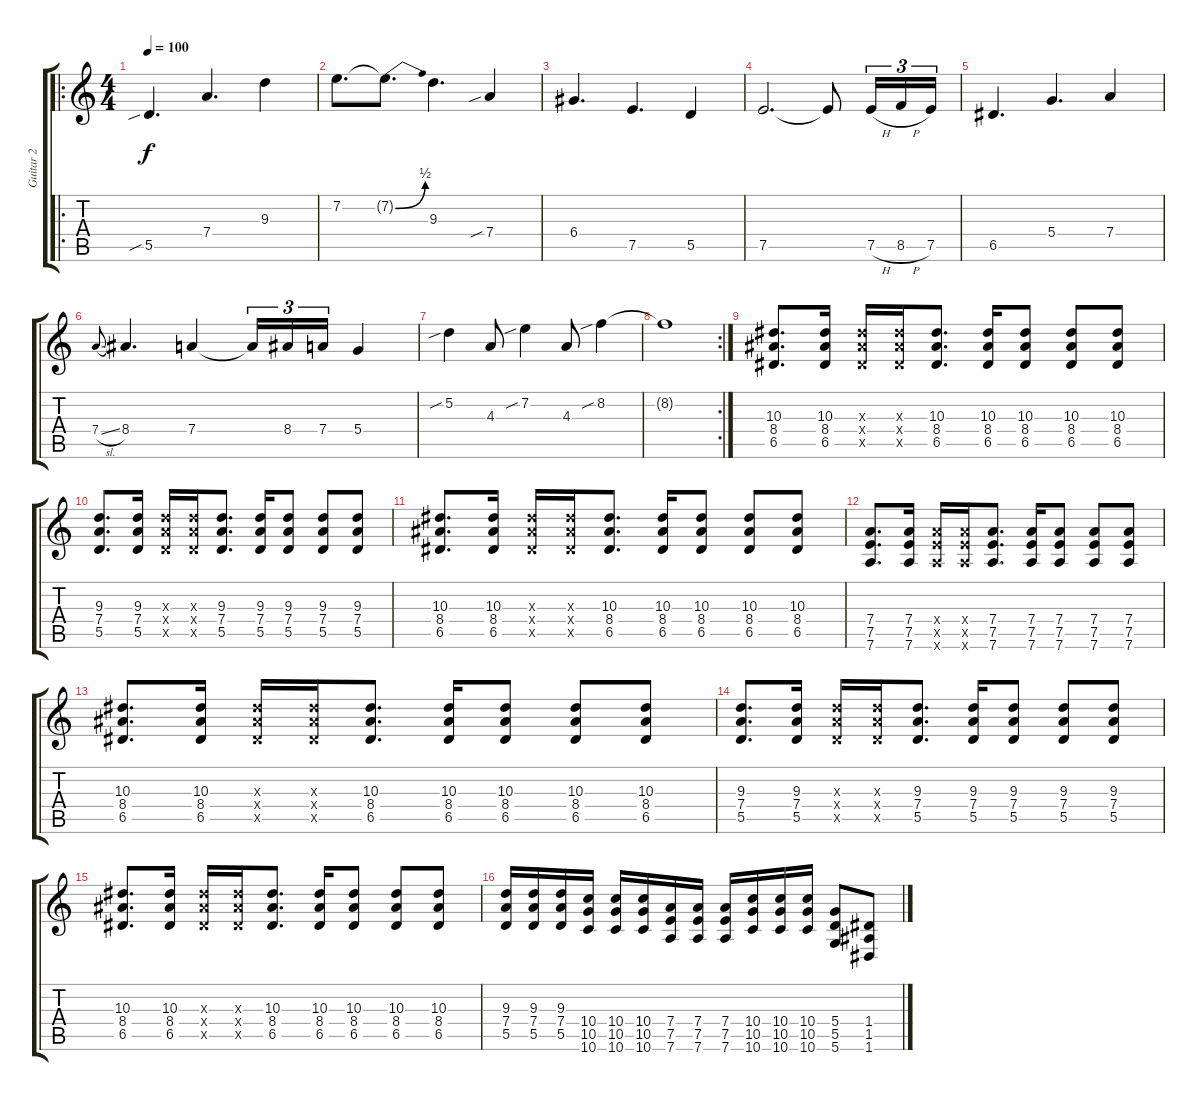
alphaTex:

\track ("Guitar 2" "Guitar 2") {instrument overdrivenguitar}
\staff {score tabs}
\tuning (E4 A3 F3 D3 A2 D2) {hide}
\ro
\ts (4 4)
\tempo 100
\clef g2
\ks c
5.5{sib}.4{d dy f} 7.4.4{d} 9.3.4 |
7.2.8{d} 7.2{be (bend 0 0 60 2) t}.8{d} 9.3.4{d} 7.4{sib}.4 |
6.4.4{d} 7.5.4{d} 5.5.4 |
7.5.2{d} 7.5{t}.8 7.5{h}.16{tu (3 2)} 8.5{h}.16{tu (3 2)} 7.5.16{tu (3 2)} |
6.5.4{d} 5.4.4{d} 7.4.4 |
7.4{sl}.8{gr onbeat} 8.4.4{d} 7.4.4 7.4{t}.16{tu (3 2)} 8.4.16{tu (3 2)} 7.4.16{tu (3 2)} 5.4.4 |
5.2{sib}.4 4.3.8 7.2{sib}.4 4.3.8 8.2{sib}.4 |
\rc 2
8.2{t}.1 |
(10.3 8.4 6.5).8{d} (10.3 8.4 6.5).16 (10.3{x} 8.4{x} 6.5{x}).16 (10.3{x} 8.4{x} 6.5{x}).16 (10.3 8.4 6.5).8{d} (10.3 8.4 6.5).16 (10.3 8.4 6.5).8 (10.3 8.4 6.5).8 (10.3 8.4 6.5).8 |
(9.3 7.4 5.5).8{d} (9.3 7.4 5.5).16 (9.3{x} 7.4{x} 5.5{x}).16 (9.3{x} 7.4{x} 5.5{x}).16 (9.3 7.4 5.5).8{d} (9.3 7.4 5.5).16 (9.3 7.4 5.5).8 (9.3 7.4 5.5).8 (9.3 7.4 5.5).8 |
(10.3 8.4 6.5).8{d} (10.3 8.4 6.5).16 (10.3{x} 8.4{x} 6.5{x}).16 (10.3{x} 8.4{x} 6.5{x}).16 (10.3 8.4 6.5).8{d} (10.3 8.4 6.5).16 (10.3 8.4 6.5).8 (10.3 8.4 6.5).8 (10.3 8.4 6.5).8 |
(7.4 7.5 7.6).8{d} (7.4 7.5 7.6).16 (7.4{x} 7.5{x} 7.6{x}).16 (7.4{x} 7.5{x} 7.6{x}).16 (7.4 7.5 7.6).8{d} (7.4 7.5 7.6).16 (7.4 7.5 7.6).8 (7.4 7.5 7.6).8 (7.4 7.5 7.6).8 |
(10.3 8.4 6.5).8{d} (10.3 8.4 6.5).16 (10.3{x} 8.4{x} 6.5{x}).16 (10.3{x} 8.4{x} 6.5{x}).16 (10.3 8.4 6.5).8{d} (10.3 8.4 6.5).16 (10.3 8.4 6.5).8 (10.3 8.4 6.5).8 (10.3 8.4 6.5).8 |
(9.3 7.4 5.5).8{d} (9.3 7.4 5.5).16 (9.3{x} 7.4{x} 5.5{x}).16 (9.3{x} 7.4{x} 5.5{x}).16 (9.3 7.4 5.5).8{d} (9.3 7.4 5.5).16 (9.3 7.4 5.5).8 (9.3 7.4 5.5).8 (9.3 7.4 5.5).8 |
(10.3 8.4 6.5).8{d} (10.3 8.4 6.5).16 (10.3{x} 8.4{x} 6.5{x}).16 (10.3{x} 8.4{x} 6.5{x}).16 (10.3 8.4 6.5).8{d} (10.3 8.4 6.5).16 (10.3 8.4 6.5).8 (10.3 8.4 6.5).8 (10.3 8.4 6.5).8 |
(9.3 7.4 5.5).16 (9.3 7.4 5.5).16 (9.3 7.4 5.5).16 (10.4 10.5 10.6).16 (10.4 10.5 10.6).16 (10.4 10.5 10.6).16 (7.4 7.5 7.6).16 (7.4 7.5 7.6).16 (7.4 7.5 7.6).16 (10.4 10.5 10.6).16 (10.4 10.5 10.6).16 (10.4 10.5 10.6).16 (5.4 5.5 5.6).8 (1.4 1.5 1.6).8
